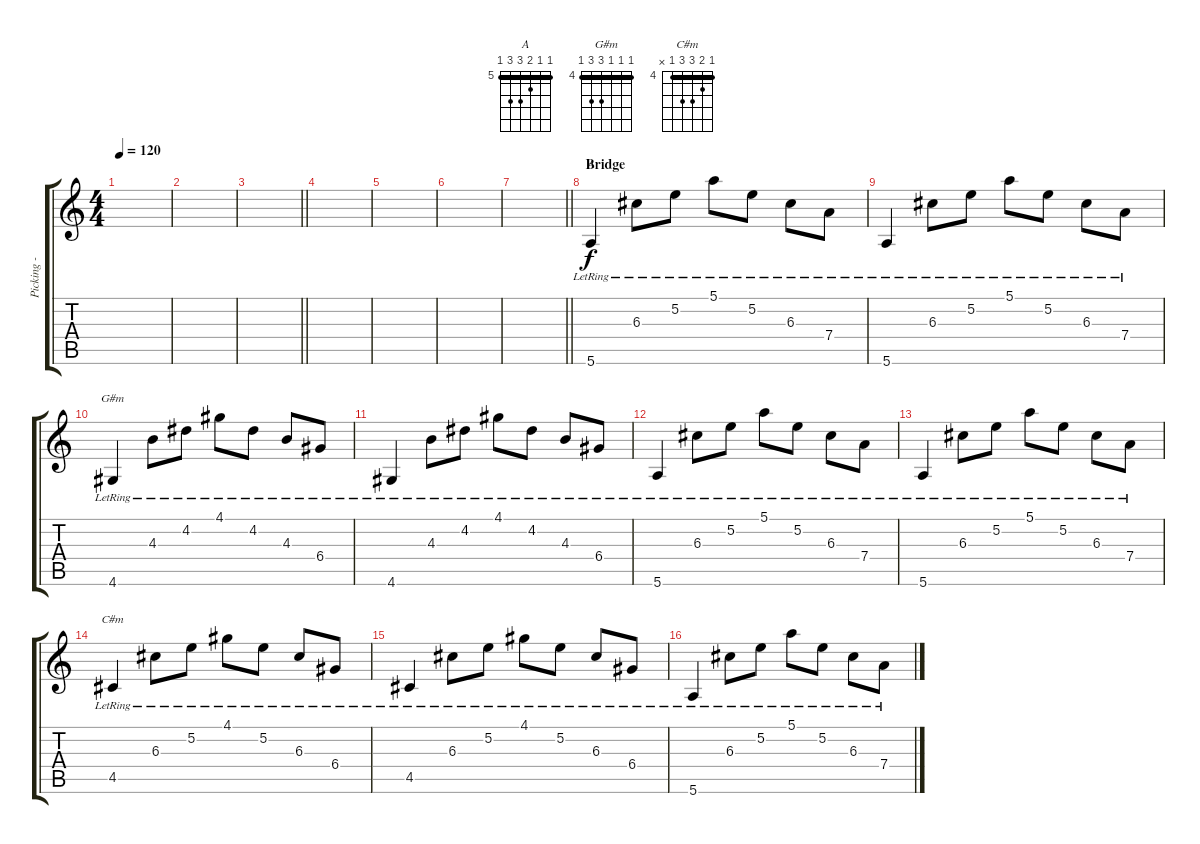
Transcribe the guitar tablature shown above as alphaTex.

\track ("Picking - Tom Gilcher" "Picking - ") {instrument electricguitarclean}
\staff {score tabs}
\tuning (E4 B3 G3 D3 A2 E2) {hide}
\chord ("A" 5 5 6 7 7 5) {firstfret 5 barre 5}
\chord ("G#m" 4 4 4 6 6 4) {firstfret 4 barre 4}
\chord ("C#m" 4 5 6 6 4 x) {firstfret 4 barre 4}
\ts (4 4)
\tempo 120
\clef g2
\ks c
|
|
\barLineRight lightlight
|
|
|
|
\barLineRight lightlight
|
\section ("" "Bridge")
5.6{lr}.4{ch "A"} 6.3{lr}.8 5.2{lr}.8 5.1{lr}.8 5.2{lr}.8 6.3{lr}.8 7.4{lr}.8 |
5.6{lr}.4 6.3{lr}.8 5.2{lr}.8 5.1{lr}.8 5.2{lr}.8 6.3{lr}.8 7.4{lr}.8 |
4.6{lr}.4{ch "G#m"} 4.3{lr}.8 4.2{lr}.8 4.1{lr}.8 4.2{lr}.8 4.3{lr}.8 6.4{lr}.8 |
4.6{lr}.4 4.3{lr}.8 4.2{lr}.8 4.1{lr}.8 4.2{lr}.8 4.3{lr}.8 6.4{lr}.8 |
5.6{lr}.4 6.3{lr}.8 5.2{lr}.8 5.1{lr}.8 5.2{lr}.8 6.3{lr}.8 7.4{lr}.8 |
5.6{lr}.4 6.3{lr}.8 5.2{lr}.8 5.1{lr}.8 5.2{lr}.8 6.3{lr}.8 7.4{lr}.8 |
4.5{lr}.4{ch "C#m"} 6.3{lr}.8 5.2{lr}.8 4.1{lr}.8 5.2{lr}.8 6.3{lr}.8 6.4{lr}.8 |
4.5{lr}.4 6.3{lr}.8 5.2{lr}.8 4.1{lr}.8 5.2{lr}.8 6.3{lr}.8 6.4{lr}.8 |
5.6{lr}.4 6.3{lr}.8 5.2{lr}.8 5.1{lr}.8 5.2{lr}.8 6.3{lr}.8 7.4{lr}.8
